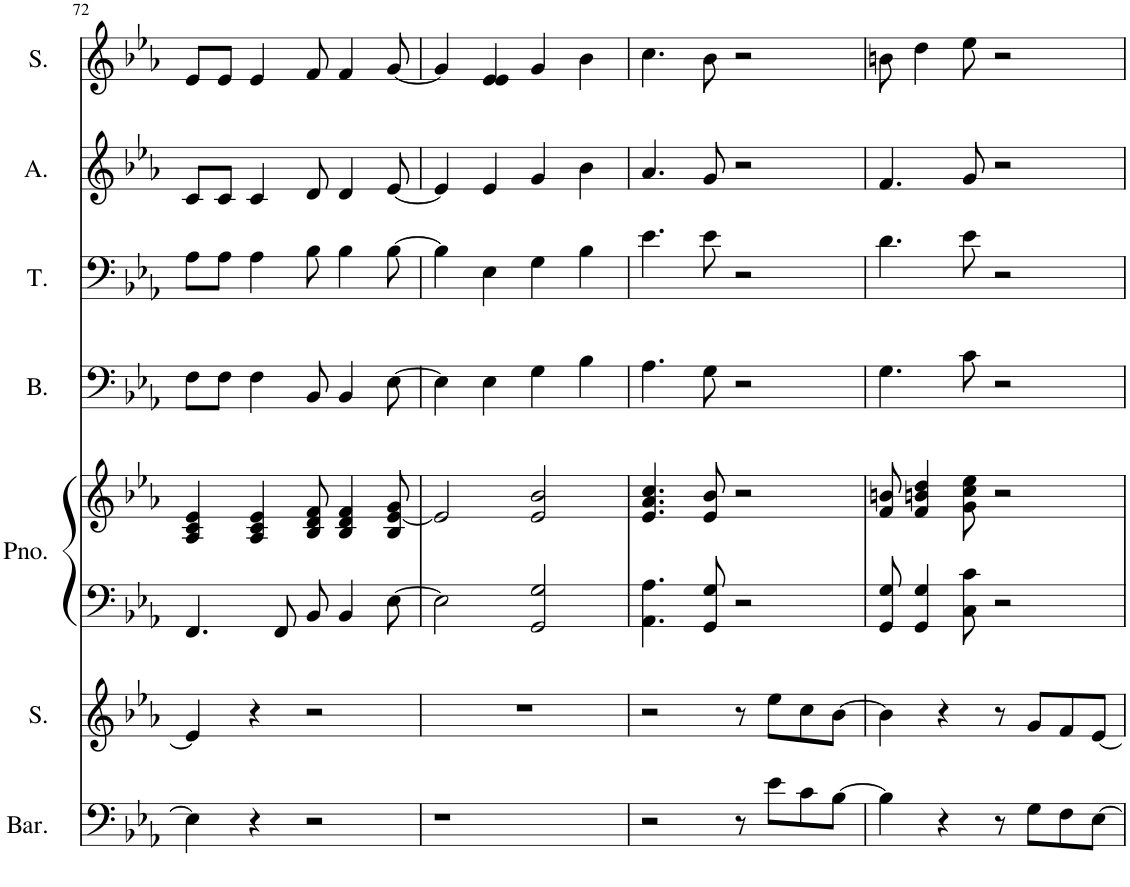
**kern	**kern	**kern	**kern	**kern	**kern	**kern	**kern
*part7	*part6	*part5	*part5	*part4	*part3	*part2	*part1
*staff8	*staff7	*staff6	*staff5	*staff4	*staff3	*staff2	*staff1
*I"Baritone	*I"Soprano	*I"Piano	*	*I"Bass	*I"Tenor	*I"Alto	*I"Soprano
*I'Bar.	*I'S.	*I'Pno.	*	*I'B.	*I'T.	*I'A.	*I'S.
!!LO:PB:g=z
*clefF4	*clefG2	*clefF4	*clefG2	*clefF4	*clefF4	*clefG2	*clefG2
*k[b-e-a-]	*k[b-e-a-]	*k[b-e-a-]	*k[b-e-a-]	*k[b-e-a-]	*k[b-e-a-]	*k[b-e-a-]	*k[b-e-a-]
*M4/4	*M4/4	*M4/4	*M4/4	*M4/4	*M4/4	*M4/4	*M4/4
=72	=72	=72	=72	=72	=72	=72	=72
4E-\]	4e-/]	4.FF/	4A-/ 4c/ 4e-/	8F\L	8A-\L	8c/L	8e-/L
.	.	.	.	8F\J	8A-\J	8c/J	8e-/J
4r	4r	.	4A-/ 4c/ 4e-/	4F\	4A-\	4c/	4e-/
.	.	8FF/	.	.	.	.	.
2r	2r	8BB-/	8B-/ 8d/ 8f/	8BB-/	8B-\	8d/	8f/
.	.	4BB-/	4B-/ 4d/ 4f/	4BB-/	4B-\	4d/	4f/
.	.	[8E-\	8B-/ [8e-/ 8g/	[8E-\	[8B-\	[8e-/	[8g/
=73	=73	=73	=73	=73	=73	=73	=73
1r	1r	2E-\]	2e-/]	4E-\]	4B-\]	4e-/]	4g/]
.	.	.	.	4E-\	4E-\	4e-/	4e-/ 4e-/
.	.	2GG/ 2G/	2e-/ 2b-/	4G\	4G\	4g/	4g/
.	.	.	.	4B-\	4B-\	4b-\	4b-\
=74	=74	=74	=74	=74	=74	=74	=74
2r	2r	4.AA-\ 4.A-\	4.e-/ 4.a-/ 4.cc/	4.A-\	4.e-\	4.a-/	4.cc\
.	.	8GG/ 8G/	8e-/ 8b-/	8G\	8e-\	8g/	8b-\
8r	8r	2r	2r	2r	2r	2r	2r
8e-\L	8ee-\L	.	.	.	.	.	.
8c\	8cc\	.	.	.	.	.	.
[8B-\J	[8b-\J	.	.	.	.	.	.
=75	=75	=75	=75	=75	=75	=75	=75
4B-\]	4b-\]	8GG/ 8G/	8f/ 8bn/	4.G\	4.d\	4.f/	8bn\
.	.	4GG/ 4G/	4f/ 4bn/ 4dd/	.	.	.	4dd\
4r	4r	.	.	.	.	.	.
.	.	8C\ 8c\	8g\ 8cc\ 8ee-\	8c\	8e-\	8g/	8ee-\
8r	8r	2r	2r	2r	2r	2r	2r
8G\L	8g/L	.	.	.	.	.	.
8F\	8f/	.	.	.	.	.	.
[8E-\J	[8e-/J	.	.	.	.	.	.
=	=	=	=	=	=	=	=
*-	*-	*-	*-	*-	*-	*-	*-
